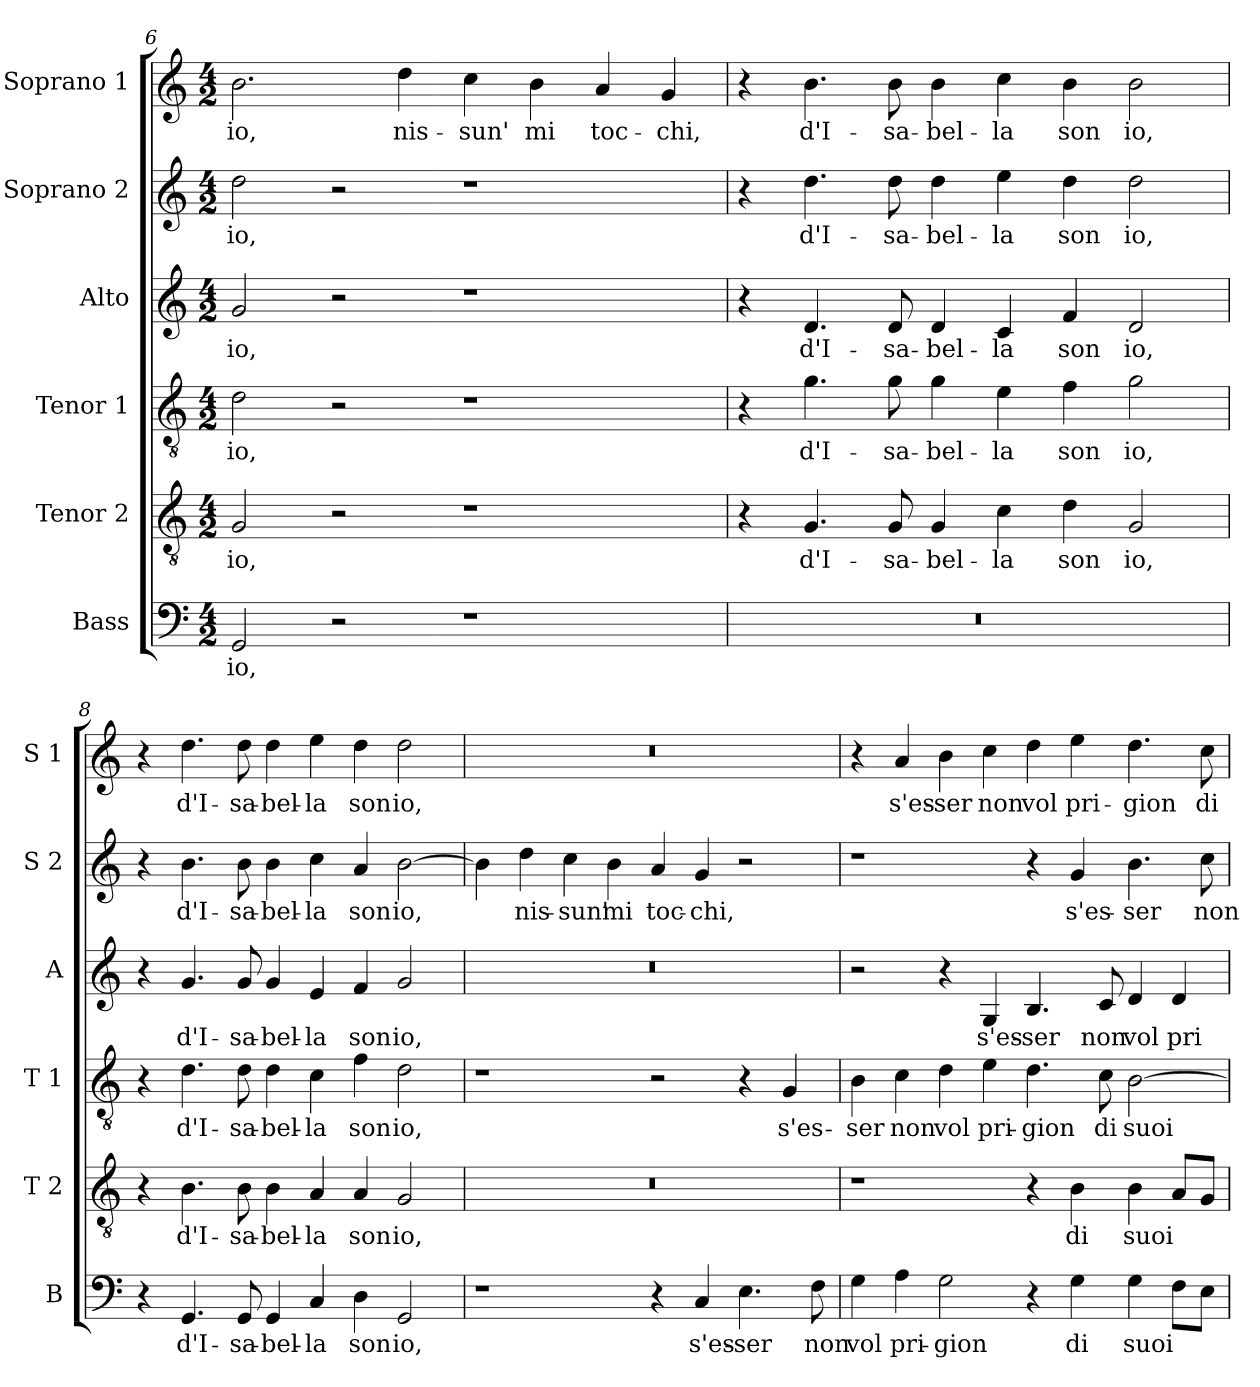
**kern	**text	**kern	**text	**kern	**text	**kern	**text	**kern	**text	**kern	**text
*part6	*part6	*part5	*part5	*part4	*part4	*part3	*part3	*part2	*part2	*part1	*part1
*staff6	*staff6	*staff5	*staff5	*staff4	*staff4	*staff3	*staff3	*staff2	*staff2	*staff1	*staff1
*I"Bass	*	*I"Tenor 2	*	*I"Tenor 1	*	*I"Alto	*	*I"Soprano 2	*	*I"Soprano 1	*
*I'B	*	*I'T 2	*	*I'T 1	*	*I'A	*	*I'S 2	*	*I'S 1	*
!!LO:PB:g=z
*clefF4	*	*clefGv2	*	*clefGv2	*	*clefG2	*	*clefG2	*	*clefG2	*
*k[]	*	*k[]	*	*k[]	*	*k[]	*	*k[]	*	*k[]	*
*C:	*	*C:	*	*C:	*	*C:	*	*C:	*	*C:	*
*M4/2	*	*M4/2	*	*M4/2	*	*M4/2	*	*M4/2	*	*M4/2	*
=6	=6	=6	=6	=6	=6	=6	=6	=6	=6	=6	=6
!	!LO:LY:b	!	!LO:LY:b	!	!LO:LY:b	!	!LO:LY:b	!	!LO:LY:b	!	!LO:LY:b
2GG/	io,	2G/	io,	2d\	io,	2g/	io,	2dd\	io,	2.b\	io,
2r	.	2r	.	2r	.	2r	.	2r	.	.	.
!	!	!	!	!	!	!	!	!	!	!	!LO:LY:b
.	.	.	.	.	.	.	.	.	.	4dd\	nis-
!	!	!	!	!	!	!	!	!	!	!	!LO:LY:b
1r	.	1r	.	1r	.	1r	.	1r	.	4cc\	-sun'
!	!	!	!	!	!	!	!	!	!	!	!LO:LY:b
.	.	.	.	.	.	.	.	.	.	4b\	mi
!	!	!	!	!	!	!	!	!	!	!	!LO:LY:b
.	.	.	.	.	.	.	.	.	.	4a/	toc-
!	!	!	!	!	!	!	!	!	!	!	!LO:LY:b
.	.	.	.	.	.	.	.	.	.	4g/	-chi,
=7	=7	=7	=7	=7	=7	=7	=7	=7	=7	=7	=7
0r	.	4r	.	4r	.	4r	.	4r	.	4r	.
!	!	!	!LO:LY:b	!	!LO:LY:b	!	!LO:LY:b	!	!LO:LY:b	!	!LO:LY:b
.	.	4.G/	d'I-	4.g\	d'I-	4.d/	d'I-	4.dd\	d'I-	4.b\	d'I-
!	!	!	!LO:LY:b	!	!LO:LY:b	!	!LO:LY:b	!	!LO:LY:b	!	!LO:LY:b
.	.	8G/	-sa-	8g\	-sa-	8d/	-sa-	8dd\	-sa-	8b\	-sa-
!	!	!	!LO:LY:b	!	!LO:LY:b	!	!LO:LY:b	!	!LO:LY:b	!	!LO:LY:b
.	.	4G/	-bel-	4g\	-bel-	4d/	-bel-	4dd\	-bel-	4b\	-bel-
!	!	!	!LO:LY:b	!	!LO:LY:b	!	!LO:LY:b	!	!LO:LY:b	!	!LO:LY:b
.	.	4c\	-la	4e\	-la	4c/	-la	4ee\	-la	4cc\	-la
!	!	!	!LO:LY:b	!	!LO:LY:b	!	!LO:LY:b	!	!LO:LY:b	!	!LO:LY:b
.	.	4d\	son	4f\	son	4f/	son	4dd\	son	4b\	son
!	!	!	!LO:LY:b	!	!LO:LY:b	!	!LO:LY:b	!	!LO:LY:b	!	!LO:LY:b
.	.	2G/	io,	2g\	io,	2d/	io,	2dd\	io,	2b\	io,
=8	=8	=8	=8	=8	=8	=8	=8	=8	=8	=8	=8
4r	.	4r	.	4r	.	4r	.	4r	.	4r	.
!	!LO:LY:b	!	!LO:LY:b	!	!LO:LY:b	!	!LO:LY:b	!	!LO:LY:b	!	!LO:LY:b
4.GG/	d'I-	4.B\	d'I-	4.d\	d'I-	4.g/	d'I-	4.b\	d'I-	4.dd\	d'I-
!	!LO:LY:b	!	!LO:LY:b	!	!LO:LY:b	!	!LO:LY:b	!	!LO:LY:b	!	!LO:LY:b
8GG/	-sa-	8B\	-sa-	8d\	-sa-	8g/	-sa-	8b\	-sa-	8dd\	-sa-
!	!LO:LY:b	!	!LO:LY:b	!	!LO:LY:b	!	!LO:LY:b	!	!LO:LY:b	!	!LO:LY:b
4GG/	-bel-	4B\	-bel-	4d\	-bel-	4g/	-bel-	4b\	-bel-	4dd\	-bel-
!	!LO:LY:b	!	!LO:LY:b	!	!LO:LY:b	!	!LO:LY:b	!	!LO:LY:b	!	!LO:LY:b
4C/	-la	4A/	-la	4c\	-la	4e/	-la	4cc\	-la	4ee\	-la
!	!LO:LY:b	!	!LO:LY:b	!	!LO:LY:b	!	!LO:LY:b	!	!LO:LY:b	!	!LO:LY:b
4D\	son	4A/	son	4f\	son	4f/	son	4a/	son	4dd\	son
!	!LO:LY:b	!	!LO:LY:b	!	!LO:LY:b	!	!LO:LY:b	!	!LO:LY:b	!	!LO:LY:b
2GG/	io,	2G/	io,	2d\	io,	2g/	io,	[2b\	io,	2dd\	io,
!!LO:LB:g=z
=9	=9	=9	=9	=9	=9	=9	=9	=9	=9	=9	=9
1r	.	0r	.	1r	.	0r	.	4b\]	.	0r	.
!	!	!	!	!	!	!	!	!	!LO:LY:b	!	!
.	.	.	.	.	.	.	.	4dd\	nis-	.	.
!	!	!	!	!	!	!	!	!	!LO:LY:b	!	!
.	.	.	.	.	.	.	.	4cc\	-sun'	.	.
!	!	!	!	!	!	!	!	!	!LO:LY:b	!	!
.	.	.	.	.	.	.	.	4b\	mi	.	.
!	!	!	!	!	!	!	!	!	!LO:LY:b	!	!
4r	.	.	.	2r	.	.	.	4a/	toc-	.	.
!	!LO:LY:b	!	!	!	!	!	!	!	!LO:LY:b	!	!
4C/	s'es-	.	.	.	.	.	.	4g/	-chi,	.	.
!	!LO:LY:b	!	!	!	!	!	!	!	!	!	!
4.E\	-ser	.	.	4r	.	.	.	2r	.	.	.
!	!	!	!	!	!LO:LY:b	!	!	!	!	!	!
.	.	.	.	4G/	s'es-	.	.	.	.	.	.
!	!LO:LY:b	!	!	!	!	!	!	!	!	!	!
8F\	non	.	.	.	.	.	.	.	.	.	.
=10	=10	=10	=10	=10	=10	=10	=10	=10	=10	=10	=10
!	!LO:LY:b	!	!	!	!LO:LY:b	!	!	!	!	!	!
4G\	vol	1r	.	4B\	-ser	2r	.	1r	.	4r	.
!	!LO:LY:b	!	!	!	!LO:LY:b	!	!	!	!	!	!LO:LY:b
4A\	pri-	.	.	4c\	non	.	.	.	.	4a/	s'es-
!	!LO:LY:b	!	!	!	!LO:LY:b	!	!	!	!	!	!LO:LY:b
2G\	-gion	.	.	4d\	vol	4r	.	.	.	4b\	-ser
!	!	!	!	!	!LO:LY:b	!	!LO:LY:b	!	!	!	!LO:LY:b
.	.	.	.	4e\	pri-	4G/	s'es-	.	.	4cc\	non
!	!	!	!	!	!LO:LY:b	!	!LO:LY:b	!	!	!	!LO:LY:b
4r	.	4r	.	4.d\	-gion	4.B/	-ser	4r	.	4dd\	vol
!	!LO:LY:b	!	!LO:LY:b	!	!	!	!	!	!LO:LY:b	!	!LO:LY:b
4G\	di	4B\	di	.	.	.	.	4g/	s'es-	4ee\	pri-
!	!	!	!	!	!LO:LY:b	!	!LO:LY:b	!	!	!	!
.	.	.	.	8c\	di	8c/	non	.	.	.	.
!	!LO:LY:b	!	!LO:LY:b	!	!LO:LY:b	!	!LO:LY:b	!	!LO:LY:b	!	!LO:LY:b
4G\	suoi	4B\	suoi	[2B\	suoi	4d/	vol	4.b\	-ser	4.dd\	-gion
!	!	!	!	!	!	!	!LO:LY:b	!	!	!	!
8F\L	.	8A/L	.	.	.	4d/	pri-	.	.	.	.
!	!	!	!	!	!	!	!	!	!LO:LY:b	!	!LO:LY:b
8E\J	.	8G/J	.	.	.	.	.	8cc\	non	8cc\	di
=	=	=	=	=	=	=	=	=	=	=	=
*-	*-	*-	*-	*-	*-	*-	*-	*-	*-	*-	*-
